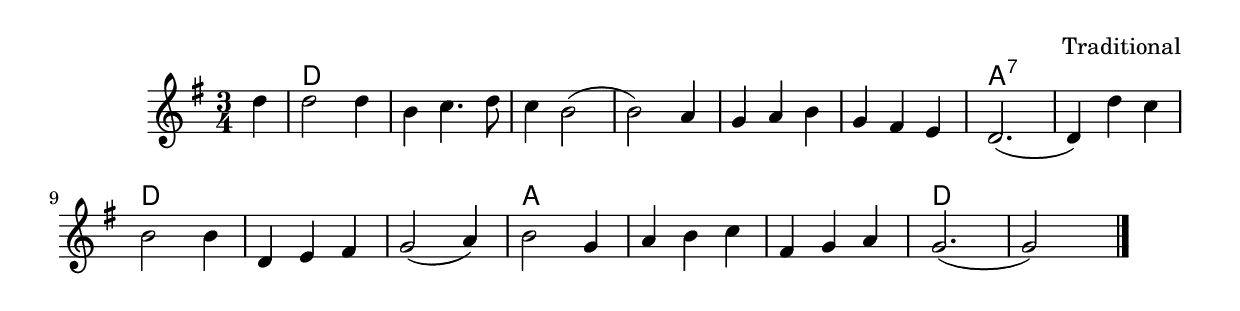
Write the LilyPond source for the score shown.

\version "2.16.0"

\header {
  %title = "The Black Velvet Band"
  composer = "Traditional"
}

global = {
  \time 3/4
  \key g \major
}

chordNames = \chordmode {
  \global
  s4 d1.*3 a1.:7 d1*9/4 a d  
}

melody = \relative g'' {
  \global
  \partial 4 d4 | 
  d2 d4 | 
  b c4. d8 |
  c4 b2( | 
  b) a4 | 
  g a b |
  g fis e | 
  d2.( | 
  d4) d' c |
  b2 b4 | 
  d, e fis | 
  g2( a4) | 
  b2 g4 | 
  a b c | 
  fis, g a |
  g2.( | 
  g2) s4 \bar "|."  
}

\score {
  <<
    \new ChordNames \chordNames
    \new Staff { \melody }
  >>
  \layout { }
}
